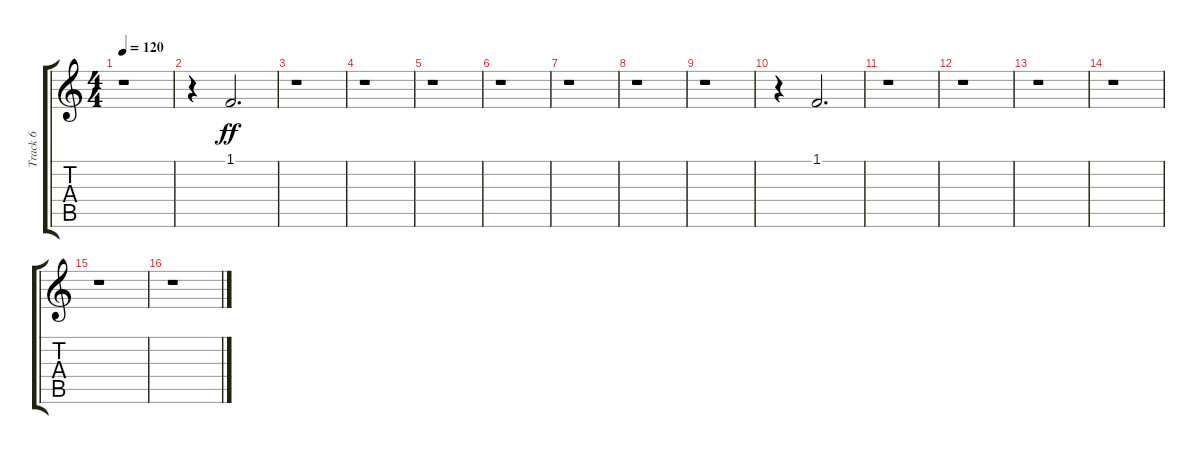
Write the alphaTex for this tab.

\track ("Track 6" "Track 6") {instrument reversecymbal}
\staff {score tabs}
\tuning (E4 B3 G3 D3 A2 E2) {hide}
\ts (4 4)
\tempo 120
\clef g2
\ks c
r.1{dy ff} |
r.4 1.1.2{d} |
r.1 |
r.1 |
r.1 |
r.1 |
r.1 |
r.1 |
r.1 |
r.4 1.1.2{d} |
r.1 |
r.1 |
r.1 |
r.1 |
r.1 |
r.1
